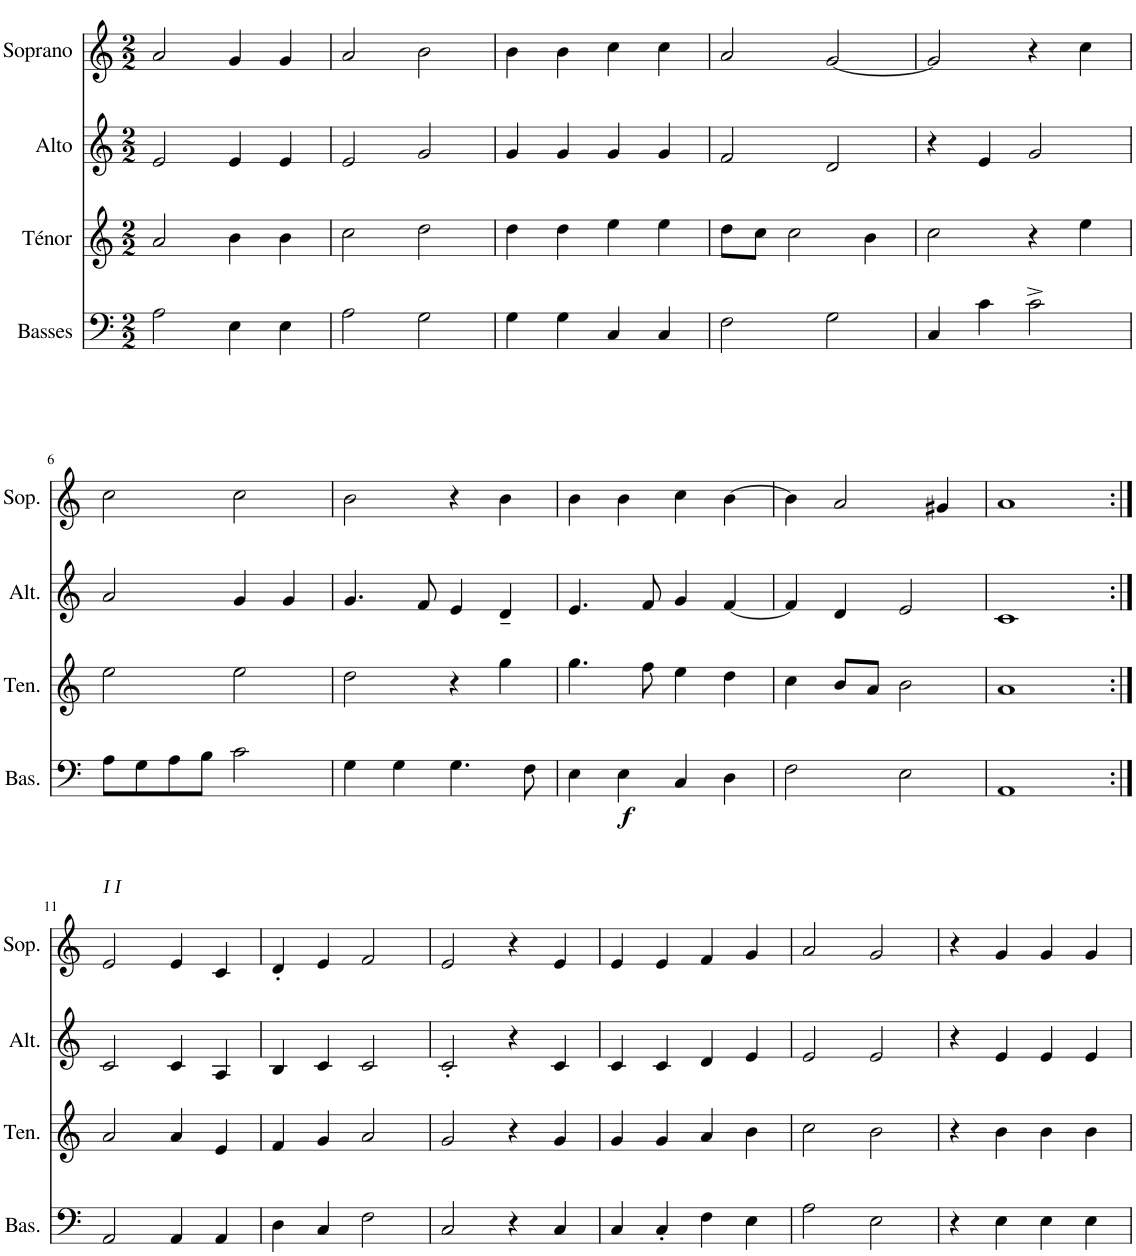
**kern	**dynam	**kern	**kern	**kern
*part4	*part4	*part3	*part2	*part1
*staff4	*staff4	*staff3	*staff2	*staff1
*I"Basses	*	*I"Ténor	*I"Alto	*I"Soprano
*I'Bas.	*	*	*I'Alt.	*I'Sop.
*clefF4	*	*clefG2	*clefG2	*clefG2
*k[]	*	*k[]	*k[]	*k[]
*M2/2	*	*M2/2	*M2/2	*M2/2
=1	=1	=1	=1	=1
2A\	.	2a/	2e/	2a/
4E\	.	4b\	4e/	4g/
4E\	.	4b\	4e/	4g/
=2	=2	=2	=2	=2
2A\	.	2cc\	2e/	2a/
2G\	.	2dd\	2g/	2b\
=3	=3	=3	=3	=3
4G\	.	4dd\	4g/	4b\
4G\	.	4dd\	4g/	4b\
4C/	.	4ee\	4g/	4cc\
4C/	.	4ee\	4g/	4cc\
=4	=4	=4	=4	=4
2F\	.	8dd\L	2f/	2a/
.	.	8cc\J	.	.
.	.	2cc\	.	.
2G\	.	.	2d/	[2g/
.	.	4b\	.	.
=5	=5	=5	=5	=5
4C/	.	2cc\	4r	2g/]
4c\	.	.	4e/	.
2c^\	.	4r	2g/	4r
.	.	4ee\	.	4cc\
!!LO:LB:g=z
=6	=6	=6	=6	=6
8A\L	.	2ee\	2a/	2cc\
8G\	.	.	.	.
8A\	.	.	.	.
8B\J	.	.	.	.
2c\	.	2ee\	4g/	2cc\
.	.	.	4g/	.
=7	=7	=7	=7	=7
4G\	.	2dd\	4.g/	2b\
4G\	.	.	.	.
.	.	.	8f/	.
4.G\	.	4r	4e/	4r
.	.	4gg\	4d~/	4b\
8F\	.	.	.	.
=8	=8	=8	=8	=8
4E\	.	4.gg\	4.e/	4b\
!	!LO:DY:b	!	!	!
4E\	f	.	.	4b\
.	.	8ff\	8f/	.
4C/	.	4ee\	4g/	4cc\
4D\	.	4dd\	[4f/	[4b\
=9	=9	=9	=9	=9
2F\	.	4cc\	4f/]	4b\]
.	.	8b/L	4d/	2a/
.	.	8a/J	.	.
2E\	.	2b\	2e/	.
.	.	.	.	4g#X/
=10	=10	=10	=10	=10
1AA	.	1a	1c	1a
!!LO:LB:g=z
=11:|!	=11:|!	=11:|!	=11:|!	=11:|!
!	!	!	!	!LO:TX:a:i:t=I I
2AA/	.	2a/	2c/	2e/
4AA/	.	4a/	4c/	4e/
4AA/	.	4e/	4A/	4c/
=12	=12	=12	=12	=12
4D\	.	4f/	4B/	4d'/
4C/	.	4g/	4c/	4e/
2F\	.	2a/	2c/	2f/
=13	=13	=13	=13	=13
2C/	.	2g/	2c'/	2e/
4r	.	4r	4r	4r
4C/	.	4g/	4c/	4e/
=14	=14	=14	=14	=14
4C/	.	4g/	4c/	4e/
4C'/	.	4g/	4c/	4e/
4F\	.	4a/	4d/	4f/
4E\	.	4b\	4e/	4g/
=15	=15	=15	=15	=15
2A\	.	2cc\	2e/	2a/
2E\	.	2b\	2e/	2g/
=16	=16	=16	=16	=16
4r	.	4r	4r	4r
4E\	.	4b\	4e/	4g/
4E\	.	4b\	4e/	4g/
4E\	.	4b\	4e/	4g/
=	=	=	=	=
*-	*-	*-	*-	*-
